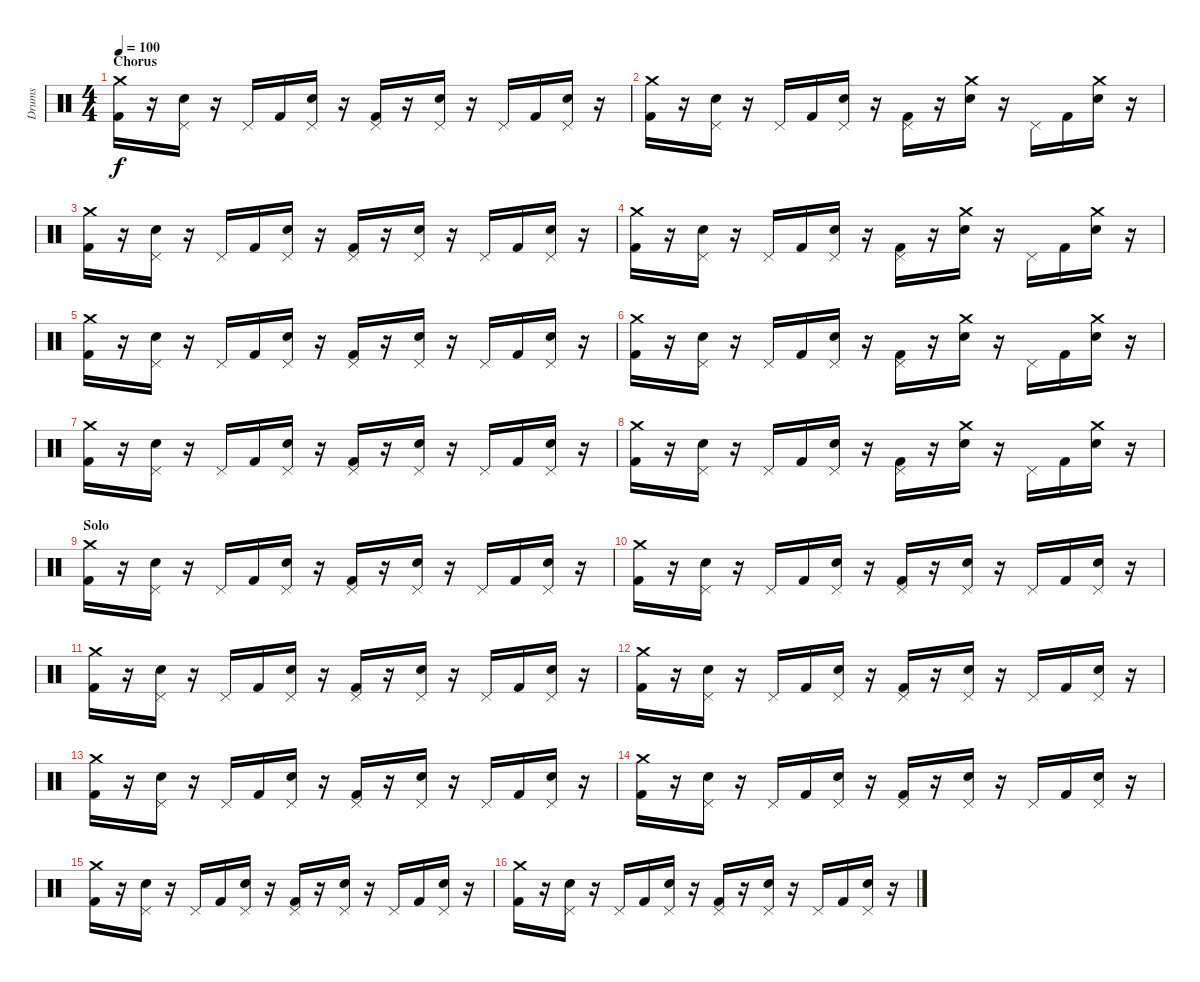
\track ("Drums" "Drums") {instrument percussion}
\staff {score}
\articulation defaults
\ts (4 4)
\section ("" "Chorus")
\tempo 100
\clef neutral
\ks c
("Crash medium (hit)" "Kick (hit) 2").16{dy f} r.16 ("Pedal Hi-Hat (hit)" "Electric Snare (hit)").16 r.16 "Pedal Hi-Hat (hit)".16 "Kick (hit) 2".16 ("Pedal Hi-Hat (hit)" "Electric Snare (hit)").16 r.16 ("Pedal Hi-Hat (hit)" "Kick (hit) 2").16 r.16 ("Pedal Hi-Hat (hit)" "Electric Snare (hit)").16 r.16 "Pedal Hi-Hat (hit)".16 "Kick (hit) 2".16 ("Pedal Hi-Hat (hit)" "Electric Snare (hit)").16 r.16 |
("Crash medium (hit)" "Kick (hit) 2").16 r.16 ("Pedal Hi-Hat (hit)" "Electric Snare (hit)").16 r.16 "Pedal Hi-Hat (hit)".16 "Kick (hit) 2".16 ("Pedal Hi-Hat (hit)" "Electric Snare (hit)").16 r.16 ("Pedal Hi-Hat (hit)" "Kick (hit) 2").16 r.16 ("Crash medium (hit)" "Electric Snare (hit)").16 r.16 "Pedal Hi-Hat (hit)".16 "Kick (hit) 2".16 ("Crash medium (hit)" "Electric Snare (hit)").16 r.16 |
("Crash medium (hit)" "Kick (hit) 2").16 r.16 ("Pedal Hi-Hat (hit)" "Electric Snare (hit)").16 r.16 "Pedal Hi-Hat (hit)".16 "Kick (hit) 2".16 ("Pedal Hi-Hat (hit)" "Electric Snare (hit)").16 r.16 ("Pedal Hi-Hat (hit)" "Kick (hit) 2").16 r.16 ("Pedal Hi-Hat (hit)" "Electric Snare (hit)").16 r.16 "Pedal Hi-Hat (hit)".16 "Kick (hit) 2".16 ("Pedal Hi-Hat (hit)" "Electric Snare (hit)").16 r.16 |
("Crash medium (hit)" "Kick (hit) 2").16 r.16 ("Pedal Hi-Hat (hit)" "Electric Snare (hit)").16 r.16 "Pedal Hi-Hat (hit)".16 "Kick (hit) 2".16 ("Pedal Hi-Hat (hit)" "Electric Snare (hit)").16 r.16 ("Pedal Hi-Hat (hit)" "Kick (hit) 2").16 r.16 ("Crash medium (hit)" "Electric Snare (hit)").16 r.16 "Pedal Hi-Hat (hit)".16 "Kick (hit) 2".16 ("Crash medium (hit)" "Electric Snare (hit)").16 r.16 |
("Crash medium (hit)" "Kick (hit) 2").16 r.16 ("Pedal Hi-Hat (hit)" "Electric Snare (hit)").16 r.16 "Pedal Hi-Hat (hit)".16 "Kick (hit) 2".16 ("Pedal Hi-Hat (hit)" "Electric Snare (hit)").16 r.16 ("Pedal Hi-Hat (hit)" "Kick (hit) 2").16 r.16 ("Pedal Hi-Hat (hit)" "Electric Snare (hit)").16 r.16 "Pedal Hi-Hat (hit)".16 "Kick (hit) 2".16 ("Pedal Hi-Hat (hit)" "Electric Snare (hit)").16 r.16 |
("Crash medium (hit)" "Kick (hit) 2").16 r.16 ("Pedal Hi-Hat (hit)" "Electric Snare (hit)").16 r.16 "Pedal Hi-Hat (hit)".16 "Kick (hit) 2".16 ("Pedal Hi-Hat (hit)" "Electric Snare (hit)").16 r.16 ("Pedal Hi-Hat (hit)" "Kick (hit) 2").16 r.16 ("Crash medium (hit)" "Electric Snare (hit)").16 r.16 "Pedal Hi-Hat (hit)".16 "Kick (hit) 2".16 ("Crash medium (hit)" "Electric Snare (hit)").16 r.16 |
("Crash medium (hit)" "Kick (hit) 2").16 r.16 ("Pedal Hi-Hat (hit)" "Electric Snare (hit)").16 r.16 "Pedal Hi-Hat (hit)".16 "Kick (hit) 2".16 ("Pedal Hi-Hat (hit)" "Electric Snare (hit)").16 r.16 ("Pedal Hi-Hat (hit)" "Kick (hit) 2").16 r.16 ("Pedal Hi-Hat (hit)" "Electric Snare (hit)").16 r.16 "Pedal Hi-Hat (hit)".16 "Kick (hit) 2".16 ("Pedal Hi-Hat (hit)" "Electric Snare (hit)").16 r.16 |
("Crash medium (hit)" "Kick (hit) 2").16 r.16 ("Pedal Hi-Hat (hit)" "Electric Snare (hit)").16 r.16 "Pedal Hi-Hat (hit)".16 "Kick (hit) 2".16 ("Pedal Hi-Hat (hit)" "Electric Snare (hit)").16 r.16 ("Pedal Hi-Hat (hit)" "Kick (hit) 2").16 r.16 ("Crash medium (hit)" "Electric Snare (hit)").16 r.16 "Pedal Hi-Hat (hit)".16 "Kick (hit) 2".16 ("Crash medium (hit)" "Electric Snare (hit)").16 r.16 |
\section ("" "Solo")
("Crash medium (hit)" "Kick (hit) 2").16 r.16 ("Pedal Hi-Hat (hit)" "Electric Snare (hit)").16 r.16 "Pedal Hi-Hat (hit)".16 "Kick (hit) 2".16 ("Pedal Hi-Hat (hit)" "Electric Snare (hit)").16 r.16 ("Pedal Hi-Hat (hit)" "Kick (hit) 2").16 r.16 ("Pedal Hi-Hat (hit)" "Electric Snare (hit)").16 r.16 "Pedal Hi-Hat (hit)".16 "Kick (hit) 2".16 ("Pedal Hi-Hat (hit)" "Electric Snare (hit)").16 r.16 |
("Crash medium (hit)" "Kick (hit) 2").16 r.16 ("Pedal Hi-Hat (hit)" "Electric Snare (hit)").16 r.16 "Pedal Hi-Hat (hit)".16 "Kick (hit) 2".16 ("Pedal Hi-Hat (hit)" "Electric Snare (hit)").16 r.16 ("Pedal Hi-Hat (hit)" "Kick (hit) 2").16 r.16 ("Pedal Hi-Hat (hit)" "Electric Snare (hit)").16 r.16 "Pedal Hi-Hat (hit)".16 "Kick (hit) 2".16 ("Pedal Hi-Hat (hit)" "Electric Snare (hit)").16 r.16 |
("Crash medium (hit)" "Kick (hit) 2").16 r.16 ("Pedal Hi-Hat (hit)" "Electric Snare (hit)").16 r.16 "Pedal Hi-Hat (hit)".16 "Kick (hit) 2".16 ("Pedal Hi-Hat (hit)" "Electric Snare (hit)").16 r.16 ("Pedal Hi-Hat (hit)" "Kick (hit) 2").16 r.16 ("Pedal Hi-Hat (hit)" "Electric Snare (hit)").16 r.16 "Pedal Hi-Hat (hit)".16 "Kick (hit) 2".16 ("Pedal Hi-Hat (hit)" "Electric Snare (hit)").16 r.16 |
("Crash medium (hit)" "Kick (hit) 2").16 r.16 ("Pedal Hi-Hat (hit)" "Electric Snare (hit)").16 r.16 "Pedal Hi-Hat (hit)".16 "Kick (hit) 2".16 ("Pedal Hi-Hat (hit)" "Electric Snare (hit)").16 r.16 ("Pedal Hi-Hat (hit)" "Kick (hit) 2").16 r.16 ("Pedal Hi-Hat (hit)" "Electric Snare (hit)").16 r.16 "Pedal Hi-Hat (hit)".16 "Kick (hit) 2".16 ("Pedal Hi-Hat (hit)" "Electric Snare (hit)").16 r.16 |
("Crash medium (hit)" "Kick (hit) 2").16 r.16 ("Pedal Hi-Hat (hit)" "Electric Snare (hit)").16 r.16 "Pedal Hi-Hat (hit)".16 "Kick (hit) 2".16 ("Pedal Hi-Hat (hit)" "Electric Snare (hit)").16 r.16 ("Pedal Hi-Hat (hit)" "Kick (hit) 2").16 r.16 ("Pedal Hi-Hat (hit)" "Electric Snare (hit)").16 r.16 "Pedal Hi-Hat (hit)".16 "Kick (hit) 2".16 ("Pedal Hi-Hat (hit)" "Electric Snare (hit)").16 r.16 |
("Crash medium (hit)" "Kick (hit) 2").16 r.16 ("Pedal Hi-Hat (hit)" "Electric Snare (hit)").16 r.16 "Pedal Hi-Hat (hit)".16 "Kick (hit) 2".16 ("Pedal Hi-Hat (hit)" "Electric Snare (hit)").16 r.16 ("Pedal Hi-Hat (hit)" "Kick (hit) 2").16 r.16 ("Pedal Hi-Hat (hit)" "Electric Snare (hit)").16 r.16 "Pedal Hi-Hat (hit)".16 "Kick (hit) 2".16 ("Pedal Hi-Hat (hit)" "Electric Snare (hit)").16 r.16 |
("Crash medium (hit)" "Kick (hit) 2").16 r.16 ("Pedal Hi-Hat (hit)" "Electric Snare (hit)").16 r.16 "Pedal Hi-Hat (hit)".16 "Kick (hit) 2".16 ("Pedal Hi-Hat (hit)" "Electric Snare (hit)").16 r.16 ("Pedal Hi-Hat (hit)" "Kick (hit) 2").16 r.16 ("Pedal Hi-Hat (hit)" "Electric Snare (hit)").16 r.16 "Pedal Hi-Hat (hit)".16 "Kick (hit) 2".16 ("Pedal Hi-Hat (hit)" "Electric Snare (hit)").16 r.16 |
("Crash medium (hit)" "Kick (hit) 2").16 r.16 ("Pedal Hi-Hat (hit)" "Electric Snare (hit)").16 r.16 "Pedal Hi-Hat (hit)".16 "Kick (hit) 2".16 ("Pedal Hi-Hat (hit)" "Electric Snare (hit)").16 r.16 ("Pedal Hi-Hat (hit)" "Kick (hit) 2").16 r.16 ("Pedal Hi-Hat (hit)" "Electric Snare (hit)").16 r.16 "Pedal Hi-Hat (hit)".16 "Kick (hit) 2".16 ("Pedal Hi-Hat (hit)" "Electric Snare (hit)").16 r.16
